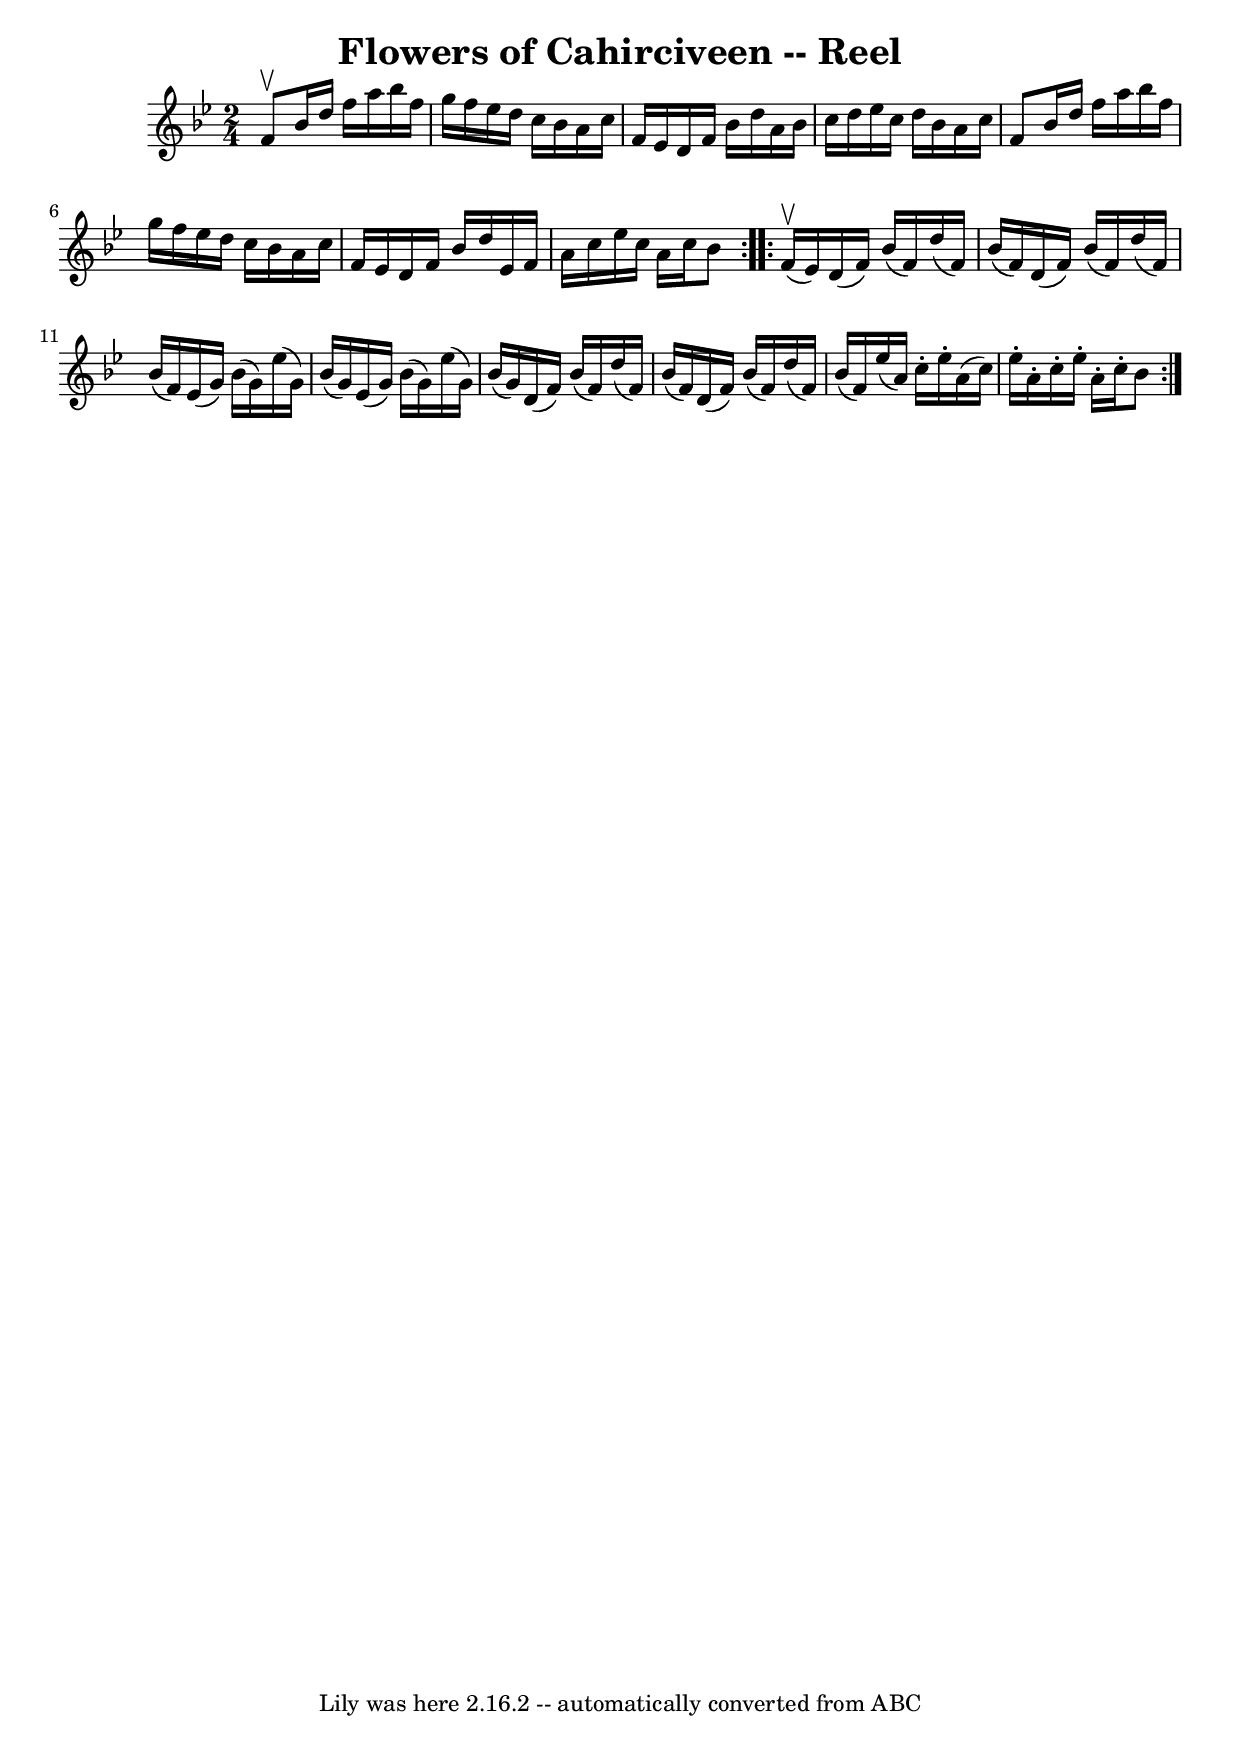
\version "2.16.2"
\include "Mammoth.ily"
\header {
  %% book = "Ryan's Mammoth Collection"
  crossRefNumber = "1"
  footnotes = ""
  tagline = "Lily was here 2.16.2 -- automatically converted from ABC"
  title = "Flowers of Cahirciveen -- Reel"

}
voicedefault =  {



  \repeat volta 2 {

    \time 2/4      \key bes \major f'8^\upbow  |
    bes'16 d''16 f''16         a''16 bes''16 f''16 g''16 f''16   |
    ees''16 d''16         c''16 bes'16 a'16 c''16 f'16 ees'16   |
    d'16 f'16         bes'16 d''16 a'16 bes'16 c''16 d''16   |
    ees''16         c''16 d''16 bes'16 a'16 c''16 f'8   |
    bes'16 d''16       f''16 a''16 bes''16 f''16 g''16 f''16   |
    ees''16         d''16 c''16 bes'16 a'16 c''16 f'16 ees'16   |
    d'16         f'16 bes'16 d''16 ees'16 f'16 a'16 c''16   |
    ees''16  
    c''16 a'16 c''16 bes'8  
  } 
  \repeat volta 2 {
    f'16^\upbow(     ees'16)  |
    d'16 (f'16) bes'16 (f'16) d''16 (f'16) bes'16 (f'16) |
    d'16 (f'16) bes'16 (f'16)        d''16 (f'16) bes'16 (f'16)  |
    ees'16 (g'16)        bes'16 (g'16) ees''16 (g'16) bes'16 (g'16)  |
    
    ees'16 (g'16) bes'16 (g'16) ees''16 (g'16) bes'16 (     g'16)  |
    d'16 (f'16) bes'16 (f'16) d''16 (f'16) bes'16 (f'16) |
    d'16 (f'16) bes'16 (f'16)        d''16 (f'16) bes'16 (f'16)  |
    ees''16 (a'16)        c''16-. ees''16-. a'16 (c''16) ees''16-. a'16-.  |
    
    c''16-. ees''16-. a'16-. c''16-. bes'8  
  }   

}

\score{
  <<

    \context Staff="default"
    {
      \voicedefault 
      
    }

  >>
  \layout {
    
  }
  \midi {
  }

}
